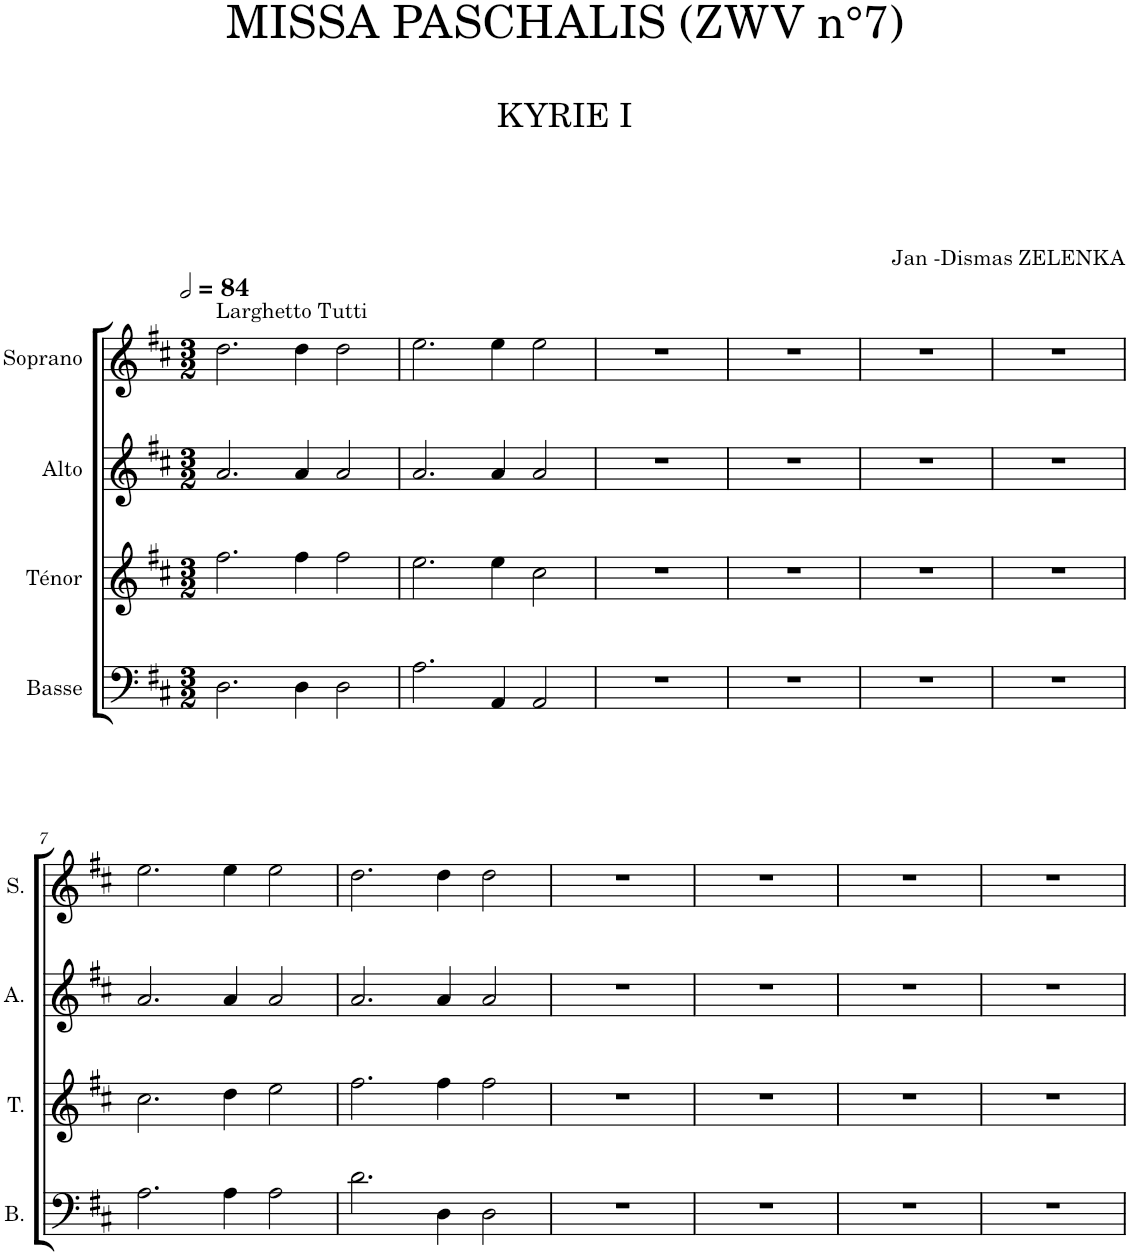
**kern	**kern	**kern	**kern
*part4	*part3	*part2	*part1
*staff4	*staff3	*staff2	*staff1
*I"Basse	*I"Ténor	*I"Alto	*I"Soprano
*I'B.	*I'T.	*I'A.	*I'S.
*clefF4	*clefG2	*clefG2	*clefG2
*k[f#c#]	*k[f#c#]	*k[f#c#]	*k[f#c#]
*M3/2	*M3/2	*M3/2	*M3/2
*MM168	*MM168	*MM168	*MM168
=1	=1	=1	=1
!	!	!	!LO:TX:a:t=Larghetto Tutti
2.D\	2.ff#\	2.a/	2.dd\
4D\	4ff#\	4a/	4dd\
2D\	2ff#\	2a/	2dd\
=2	=2	=2	=2
2.A\	2.ee\	2.a/	2.ee\
4AA/	4ee\	4a/	4ee\
2AA/	2cc#\	2a/	2ee\
=3	=3	=3	=3
1.r	1.r	1.r	1.r
=4	=4	=4	=4
1.r	1.r	1.r	1.r
=5	=5	=5	=5
1.r	1.r	1.r	1.r
=6	=6	=6	=6
1.r	1.r	1.r	1.r
!!LO:LB:g=z
=7	=7	=7	=7
2.A\	2.cc#\	2.a/	2.ee\
4A\	4dd\	4a/	4ee\
2A\	2ee\	2a/	2ee\
=8	=8	=8	=8
2.d\	2.ff#\	2.a/	2.dd\
4D\	4ff#\	4a/	4dd\
2D\	2ff#\	2a/	2dd\
=9	=9	=9	=9
1.r	1.r	1.r	1.r
=10	=10	=10	=10
1.r	1.r	1.r	1.r
=11	=11	=11	=11
1.r	1.r	1.r	1.r
=12	=12	=12	=12
1.r	1.r	1.r	1.r
=	=	=	=
*-	*-	*-	*-
